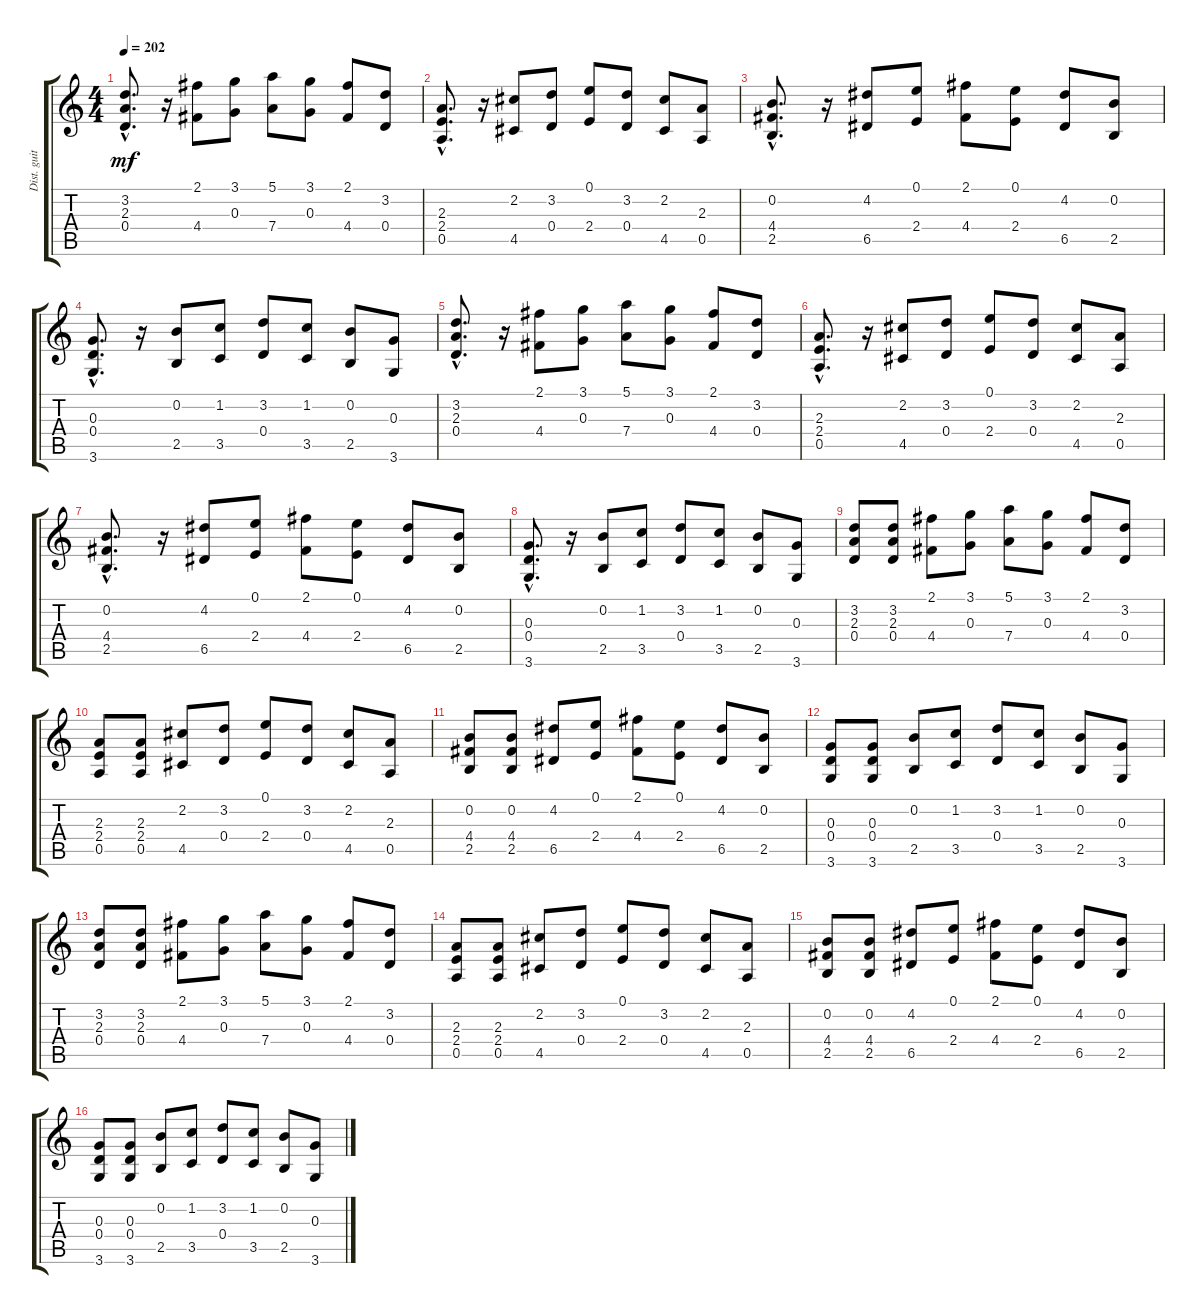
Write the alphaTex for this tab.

\track ("Dist. guitar - Tom" "Dist. guit") {instrument distortionguitar}
\staff {score tabs}
\tuning (E4 B3 G3 D3 A2 E2) {hide}
\ts (4 4)
\tempo 202
\clef g2
\ks c
(3.2{hac} 2.3{hac} 0.4{hac}).8{d dy mf} r.16 (2.1 4.4).8 (3.1 0.3).8 (5.1 7.4).8 (3.1 0.3).8 (2.1 4.4).8 (3.2 0.4).8 |
(2.3{hac} 2.4{hac} 0.5{hac}).8{d} r.16 (2.2 4.5).8 (3.2 0.4).8 (0.1 2.4).8 (3.2 0.4).8 (2.2 4.5).8 (2.3 0.5).8 |
(0.2{hac} 4.4{hac} 2.5{hac}).8{d} r.16 (4.2 6.5).8 (0.1 2.4).8 (2.1 4.4).8 (0.1 2.4).8 (4.2 6.5).8 (0.2 2.5).8 |
(0.3{hac} 0.4{hac} 3.6{hac}).8{d} r.16 (0.2 2.5).8 (1.2 3.5).8 (3.2 0.4).8 (1.2 3.5).8 (0.2 2.5).8 (0.3 3.6).8 |
(3.2{hac} 2.3{hac} 0.4{hac}).8{d} r.16 (2.1 4.4).8 (3.1 0.3).8 (5.1 7.4).8 (3.1 0.3).8 (2.1 4.4).8 (3.2 0.4).8 |
(2.3{hac} 2.4{hac} 0.5{hac}).8{d} r.16 (2.2 4.5).8 (3.2 0.4).8 (0.1 2.4).8 (3.2 0.4).8 (2.2 4.5).8 (2.3 0.5).8 |
(0.2{hac} 4.4{hac} 2.5{hac}).8{d} r.16 (4.2 6.5).8 (0.1 2.4).8 (2.1 4.4).8 (0.1 2.4).8 (4.2 6.5).8 (0.2 2.5).8 |
(0.3{hac} 0.4{hac} 3.6{hac}).8{d} r.16 (0.2 2.5).8 (1.2 3.5).8 (3.2 0.4).8 (1.2 3.5).8 (0.2 2.5).8 (0.3 3.6).8 |
(3.2 2.3 0.4).8 (3.2 2.3 0.4).8 (2.1 4.4).8 (3.1 0.3).8 (5.1 7.4).8 (3.1 0.3).8 (2.1 4.4).8 (3.2 0.4).8 |
(2.3 2.4 0.5).8 (2.3 2.4 0.5).8 (2.2 4.5).8 (3.2 0.4).8 (0.1 2.4).8 (3.2 0.4).8 (2.2 4.5).8 (2.3 0.5).8 |
(0.2 4.4 2.5).8 (0.2 4.4 2.5).8 (4.2 6.5).8 (0.1 2.4).8 (2.1 4.4).8 (0.1 2.4).8 (4.2 6.5).8 (0.2 2.5).8 |
(0.3 0.4 3.6).8 (0.3 0.4 3.6).8 (0.2 2.5).8 (1.2 3.5).8 (3.2 0.4).8 (1.2 3.5).8 (0.2 2.5).8 (0.3 3.6).8 |
(3.2 2.3 0.4).8 (3.2 2.3 0.4).8 (2.1 4.4).8 (3.1 0.3).8 (5.1 7.4).8 (3.1 0.3).8 (2.1 4.4).8 (3.2 0.4).8 |
(2.3 2.4 0.5).8 (2.3 2.4 0.5).8 (2.2 4.5).8 (3.2 0.4).8 (0.1 2.4).8 (3.2 0.4).8 (2.2 4.5).8 (2.3 0.5).8 |
(0.2 4.4 2.5).8 (0.2 4.4 2.5).8 (4.2 6.5).8 (0.1 2.4).8 (2.1 4.4).8 (0.1 2.4).8 (4.2 6.5).8 (0.2 2.5).8 |
(0.3 0.4 3.6).8 (0.3 0.4 3.6).8 (0.2 2.5).8 (1.2 3.5).8 (3.2 0.4).8 (1.2 3.5).8 (0.2 2.5).8 (0.3 3.6).8
